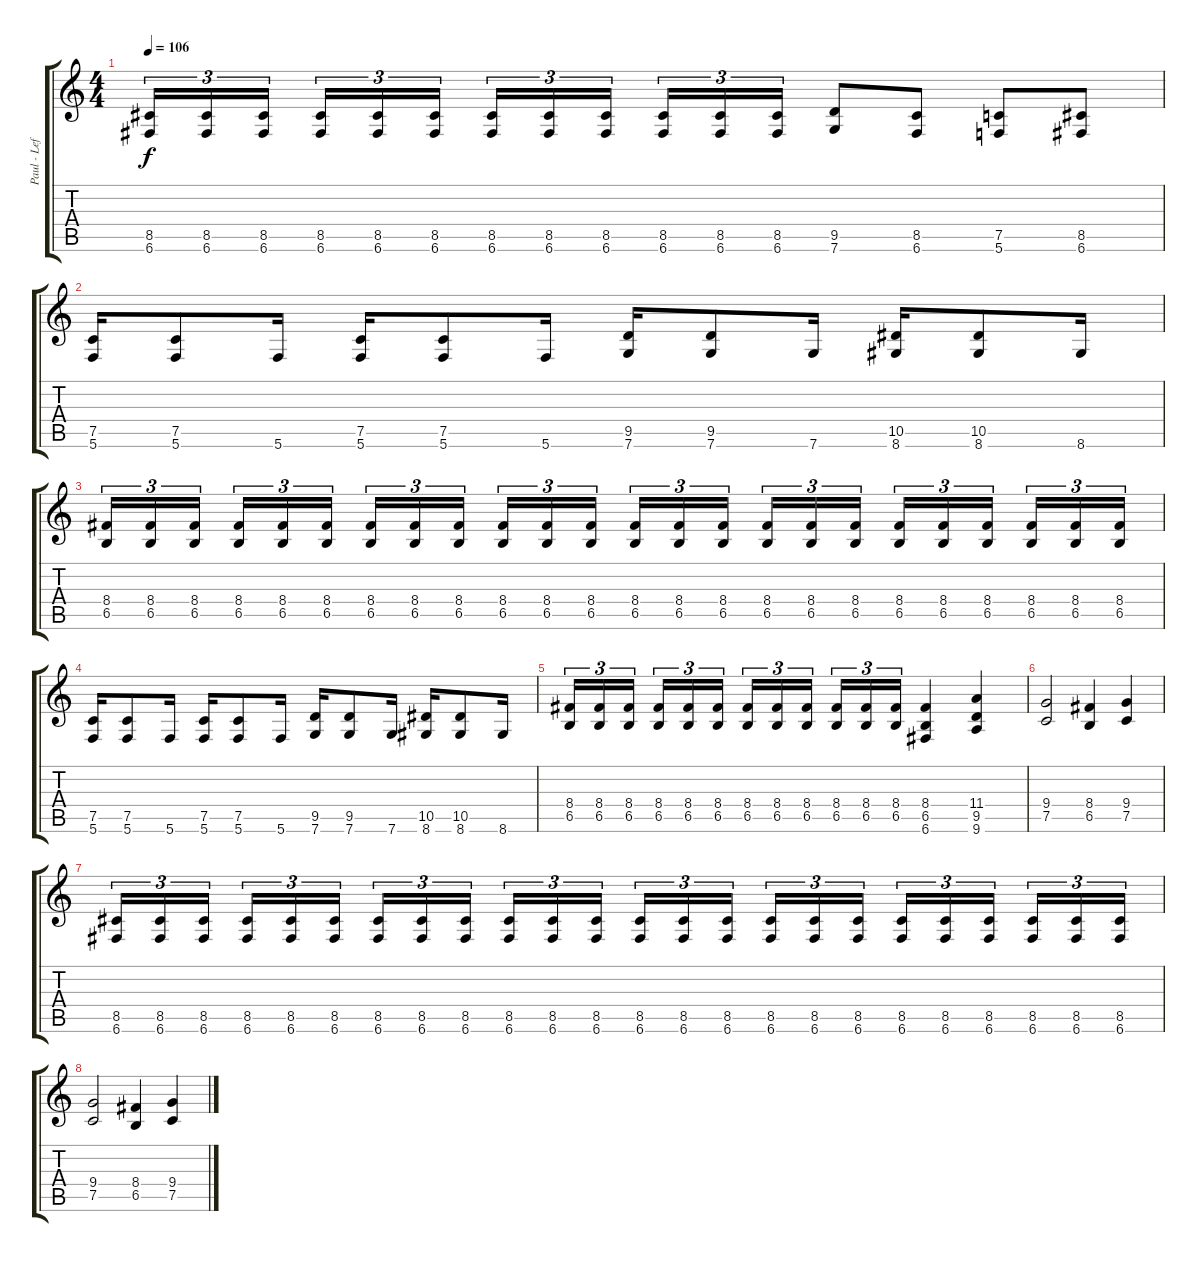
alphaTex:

\track ("Paul - Left" "Paul - Lef") {instrument distortionguitar}
\staff {score tabs}
\tuning (C4 G3 Eb3 Bb2 F2 C2) {hide}
\ts (4 4)
\tempo 106
\clef g2
\ks c
(8.5 6.6).16{tu (3 2) dy f} (8.5 6.6).16{tu (3 2)} (8.5 6.6).16{tu (3 2)} (8.5 6.6).16{tu (3 2)} (8.5 6.6).16{tu (3 2)} (8.5 6.6).16{tu (3 2)} (8.5 6.6).16{tu (3 2)} (8.5 6.6).16{tu (3 2)} (8.5 6.6).16{tu (3 2)} (8.5 6.6).16{tu (3 2)} (8.5 6.6).16{tu (3 2)} (8.5 6.6).16{tu (3 2)} (9.5 7.6).8 (8.5 6.6).8 (7.5 5.6).8 (8.5 6.6).8 |
(7.5 5.6).16 (7.5 5.6).8 5.6.16 (7.5 5.6).16 (7.5 5.6).8 5.6.16 (9.5 7.6).16 (9.5 7.6).8 7.6.16 (10.5 8.6).16 (10.5 8.6).8 8.6.16 |
(8.4 6.5).16{tu (3 2)} (8.4 6.5).16{tu (3 2)} (8.4 6.5).16{tu (3 2)} (8.4 6.5).16{tu (3 2)} (8.4 6.5).16{tu (3 2)} (8.4 6.5).16{tu (3 2)} (8.4 6.5).16{tu (3 2)} (8.4 6.5).16{tu (3 2)} (8.4 6.5).16{tu (3 2)} (8.4 6.5).16{tu (3 2)} (8.4 6.5).16{tu (3 2)} (8.4 6.5).16{tu (3 2)} (8.4 6.5).16{tu (3 2)} (8.4 6.5).16{tu (3 2)} (8.4 6.5).16{tu (3 2)} (8.4 6.5).16{tu (3 2)} (8.4 6.5).16{tu (3 2)} (8.4 6.5).16{tu (3 2)} (8.4 6.5).16{tu (3 2)} (8.4 6.5).16{tu (3 2)} (8.4 6.5).16{tu (3 2)} (8.4 6.5).16{tu (3 2)} (8.4 6.5).16{tu (3 2)} (8.4 6.5).16{tu (3 2)} |
(7.5 5.6).16 (7.5 5.6).8 5.6.16 (7.5 5.6).16 (7.5 5.6).8 5.6.16 (9.5 7.6).16 (9.5 7.6).8 7.6.16 (10.5 8.6).16 (10.5 8.6).8 8.6.16 |
(8.4 6.5).16{tu (3 2)} (8.4 6.5).16{tu (3 2)} (8.4 6.5).16{tu (3 2)} (8.4 6.5).16{tu (3 2)} (8.4 6.5).16{tu (3 2)} (8.4 6.5).16{tu (3 2)} (8.4 6.5).16{tu (3 2)} (8.4 6.5).16{tu (3 2)} (8.4 6.5).16{tu (3 2)} (8.4 6.5).16{tu (3 2)} (8.4 6.5).16{tu (3 2)} (8.4 6.5).16{tu (3 2)} (8.4 6.5 6.6).4 (11.4 9.5 9.6).4 |
(9.4 7.5).2 (8.4 6.5).4 (9.4 7.5).4 |
(8.5 6.6).16{tu (3 2)} (8.5 6.6).16{tu (3 2)} (8.5 6.6).16{tu (3 2)} (8.5 6.6).16{tu (3 2)} (8.5 6.6).16{tu (3 2)} (8.5 6.6).16{tu (3 2)} (8.5 6.6).16{tu (3 2)} (8.5 6.6).16{tu (3 2)} (8.5 6.6).16{tu (3 2)} (8.5 6.6).16{tu (3 2)} (8.5 6.6).16{tu (3 2)} (8.5 6.6).16{tu (3 2)} (8.5 6.6).16{tu (3 2)} (8.5 6.6).16{tu (3 2)} (8.5 6.6).16{tu (3 2)} (8.5 6.6).16{tu (3 2)} (8.5 6.6).16{tu (3 2)} (8.5 6.6).16{tu (3 2)} (8.5 6.6).16{tu (3 2)} (8.5 6.6).16{tu (3 2)} (8.5 6.6).16{tu (3 2)} (8.5 6.6).16{tu (3 2)} (8.5 6.6).16{tu (3 2)} (8.5 6.6).16{tu (3 2)} |
(9.4 7.5).2 (8.4 6.5).4 (9.4 7.5).4
